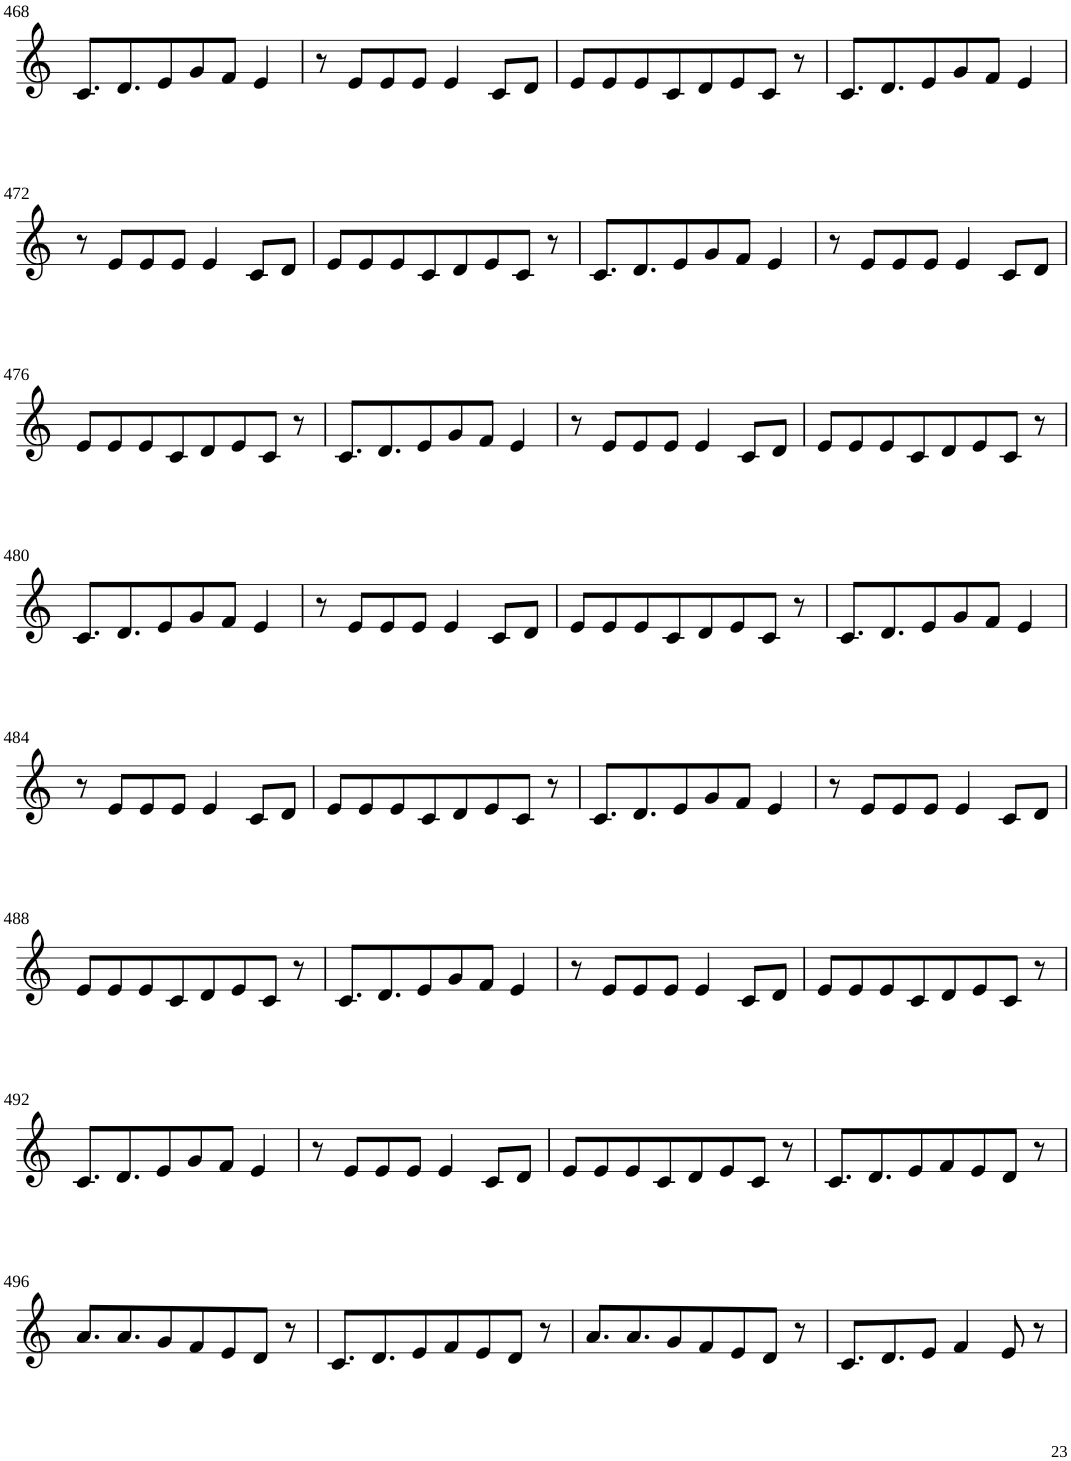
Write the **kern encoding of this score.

**kern
*part1
*staff1
*I"Violin
!!LO:PB:g=z
*clefG2
*k[]
*M8/8
=468
8.c/L
8.d/
8e/
8g/
8f/J
4e/
=469
8r
8e/L
8e/
8e/J
4e/
8c/L
8d/J
=470
8e/L
8e/
8e/
8c/
8d/
8e/
8c/J
8r
=471
8.c/L
8.d/
8e/
8g/
8f/J
4e/
!!LO:LB:g=z
=472
8r
8e/L
8e/
8e/J
4e/
8c/L
8d/J
=473
8e/L
8e/
8e/
8c/
8d/
8e/
8c/J
8r
=474
8.c/L
8.d/
8e/
8g/
8f/J
4e/
=475
8r
8e/L
8e/
8e/J
4e/
8c/L
8d/J
!!LO:LB:g=z
=476
8e/L
8e/
8e/
8c/
8d/
8e/
8c/J
8r
=477
8.c/L
8.d/
8e/
8g/
8f/J
4e/
=478
8r
8e/L
8e/
8e/J
4e/
8c/L
8d/J
=479
8e/L
8e/
8e/
8c/
8d/
8e/
8c/J
8r
!!LO:LB:g=z
=480
8.c/L
8.d/
8e/
8g/
8f/J
4e/
=481
8r
8e/L
8e/
8e/J
4e/
8c/L
8d/J
=482
8e/L
8e/
8e/
8c/
8d/
8e/
8c/J
8r
=483
8.c/L
8.d/
8e/
8g/
8f/J
4e/
!!LO:LB:g=z
=484
8r
8e/L
8e/
8e/J
4e/
8c/L
8d/J
=485
8e/L
8e/
8e/
8c/
8d/
8e/
8c/J
8r
=486
8.c/L
8.d/
8e/
8g/
8f/J
4e/
=487
8r
8e/L
8e/
8e/J
4e/
8c/L
8d/J
!!LO:LB:g=z
=488
8e/L
8e/
8e/
8c/
8d/
8e/
8c/J
8r
=489
8.c/L
8.d/
8e/
8g/
8f/J
4e/
=490
8r
8e/L
8e/
8e/J
4e/
8c/L
8d/J
=491
8e/L
8e/
8e/
8c/
8d/
8e/
8c/J
8r
!!LO:LB:g=z
=492
8.c/L
8.d/
8e/
8g/
8f/J
4e/
=493
8r
8e/L
8e/
8e/J
4e/
8c/L
8d/J
=494
8e/L
8e/
8e/
8c/
8d/
8e/
8c/J
8r
=495
8.c/L
8.d/
8e/
8f/
8e/
8d/J
8r
!!LO:LB:g=z
=496
8.a/L
8.a/
8g/
8f/
8e/
8d/J
8r
=497
8.c/L
8.d/
8e/
8f/
8e/
8d/J
8r
=498
8.a/L
8.a/
8g/
8f/
8e/
8d/J
8r
=499
8.c/L
8.d/
8e/J
4f/
8e/
8r
=
*-
